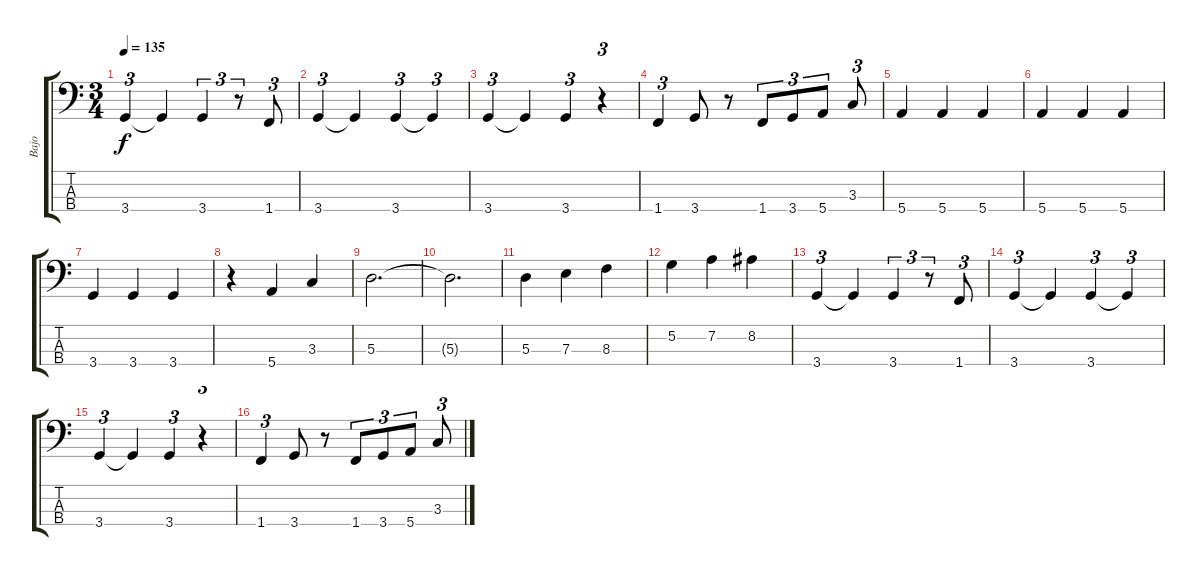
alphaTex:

\track ("Bajo" "Bajo") {instrument electricbassfinger}
\staff {score tabs}
\tuning (G2 D2 A1 E1) {hide}
\ts (3 4)
\tempo 135
\clef f4
\ks c
3.4.4{tu (3 2) dy f} 3.4{t}.4 3.4.4{tu (3 2)} r.8{tu (3 2)} 1.4.8{tu (3 2)} |
3.4.4{tu (3 2)} 3.4{t}.4 3.4.4{tu (3 2)} 3.4{t}.4{tu (3 2)} |
3.4.4{tu (3 2)} 3.4{t}.4 3.4.4{tu (3 2)} r.4{tu (3 2)} |
1.4.4{tu (3 2)} 3.4.8 r.8 1.4.8{tu (3 2)} 3.4.8{tu (3 2)} 5.4.8{tu (3 2)} 3.3.8{tu (3 2)} |
5.4.4 5.4.4 5.4.4 |
5.4.4 5.4.4 5.4.4 |
3.4.4 3.4.4 3.4.4 |
r.4 5.4.4 3.3.4 |
5.3.2{d} |
5.3{t}.2{d} |
5.3.4 7.3.4 8.3.4 |
5.2.4 7.2.4 8.2.4 |
3.4.4{tu (3 2)} 3.4{t}.4 3.4.4{tu (3 2)} r.8{tu (3 2)} 1.4.8{tu (3 2)} |
3.4.4{tu (3 2)} 3.4{t}.4 3.4.4{tu (3 2)} 3.4{t}.4{tu (3 2)} |
3.4.4{tu (3 2)} 3.4{t}.4 3.4.4{tu (3 2)} r.4{tu (3 2)} |
1.4.4{tu (3 2)} 3.4.8 r.8 1.4.8{tu (3 2)} 3.4.8{tu (3 2)} 5.4.8{tu (3 2)} 3.3.8{tu (3 2)}
